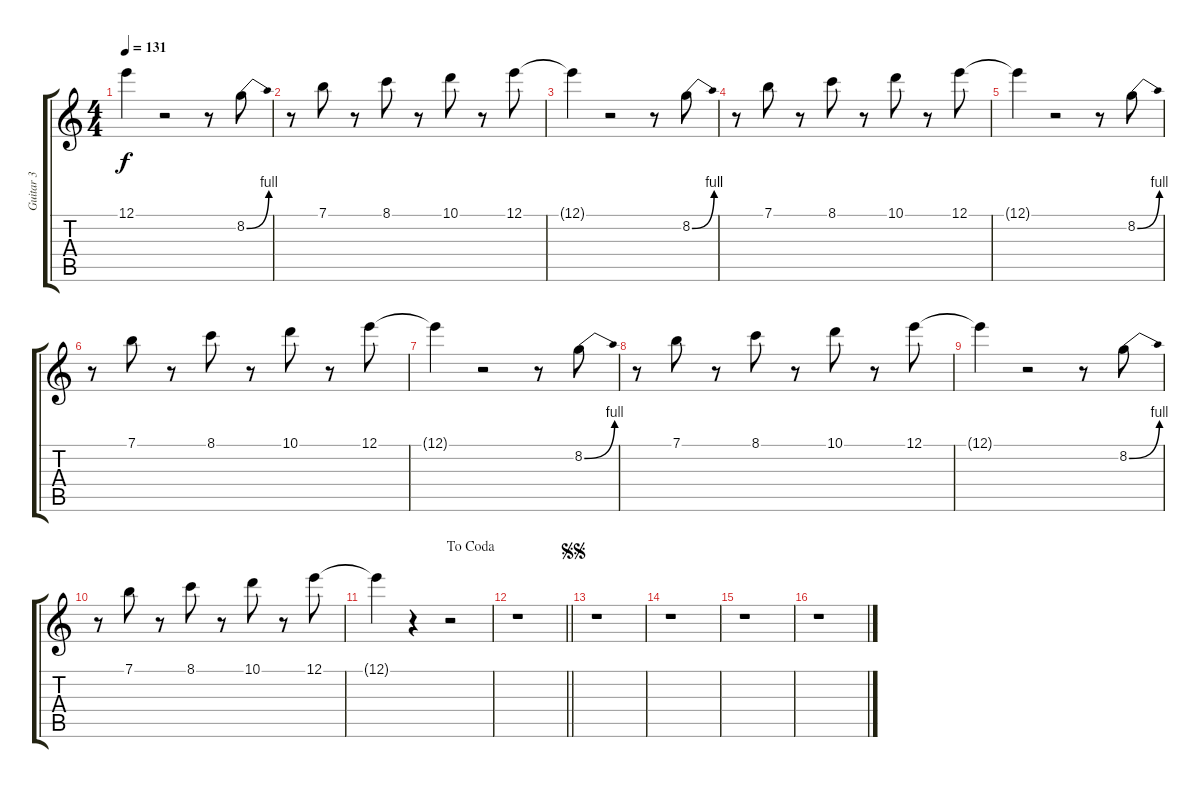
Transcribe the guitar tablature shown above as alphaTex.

\track ("Guitar 3" "Guitar 3") {instrument electricguitarclean}
\staff {score tabs}
\tuning (E4 B3 G3 D3 A2 E2) {hide}
\ts (4 4)
\tempo 131
\clef g2
\ks c
12.1{t}.4{dy f} r.2 r.8 8.2{be (bend 0 0 60 4)}.8 |
r.8 7.1.8 r.8 8.1.8 r.8 10.1.8 r.8 12.1.8 |
12.1{t}.4 r.2 r.8 8.2{be (bend 0 0 60 4)}.8 |
r.8 7.1.8 r.8 8.1.8 r.8 10.1.8 r.8 12.1.8 |
12.1{t}.4 r.2 r.8 8.2{be (bend 0 0 60 4)}.8 |
r.8 7.1.8 r.8 8.1.8 r.8 10.1.8 r.8 12.1.8 |
12.1{t}.4 r.2 r.8 8.2{be (bend 0 0 60 4)}.8 |
r.8 7.1.8 r.8 8.1.8 r.8 10.1.8 r.8 12.1.8 |
12.1{t}.4 r.2 r.8 8.2{be (bend 0 0 60 4)}.8 |
r.8 7.1.8 r.8 8.1.8 r.8 10.1.8 r.8 12.1.8 |
\jump dacoda
12.1{t}.4 r.4 r.2 |
\barLineRight lightlight
r.1 |
\jump segnosegno
r.1 |
r.1 |
r.1 |
r.1
